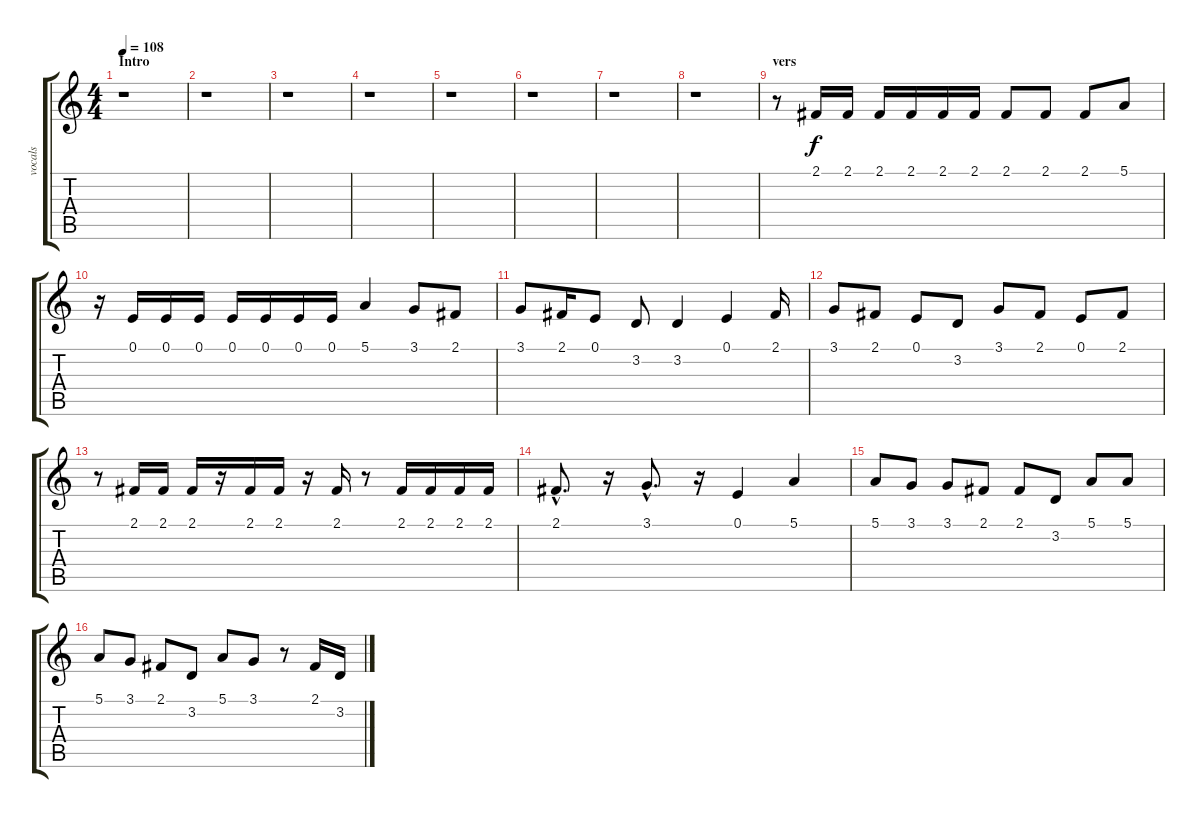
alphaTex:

\track ("vocals" "vocals") {instrument frenchhorn}
\staff {score tabs}
\tuning (E4 B3 G3 D3 A2 E2) {hide}
\ts (4 4)
\section ("" "Intro")
\tempo 108
\clef g2
\ks c
r.1{dy f instrument frenchhorn} |
r.1 |
r.1 |
r.1 |
r.1 |
r.1 |
r.1 |
r.1 |
\section ("" "vers")
r.8 2.1.16 2.1.16 2.1.16 2.1.16 2.1.16 2.1.16 2.1.8 2.1.8 2.1.8 5.1.8 |
r.16 0.1.16 0.1.16 0.1.16 0.1.16 0.1.16 0.1.16 0.1.16 5.1.4 3.1.8 2.1.8 |
3.1.8 2.1.16 0.1.8 3.2.8 3.2.4 0.1.4 2.1.16 |
3.1.8 2.1.8 0.1.8 3.2.8 3.1.8 2.1.8 0.1.8 2.1.8 |
r.8 2.1.16 2.1.16 2.1.16 r.16 2.1.16 2.1.16 r.16 2.1.16 r.8 2.1.16 2.1.16 2.1.16 2.1.16 |
2.1{hac}.8{d} r.16 3.1{hac}.8{d} r.16 0.1.4 5.1.4 |
5.1.8 3.1.8 3.1.8 2.1.8 2.1.8 3.2.8 5.1.8 5.1.8 |
5.1.8 3.1.8 2.1.8 3.2.8 5.1.8 3.1.8 r.8 2.1.16 3.2.16
